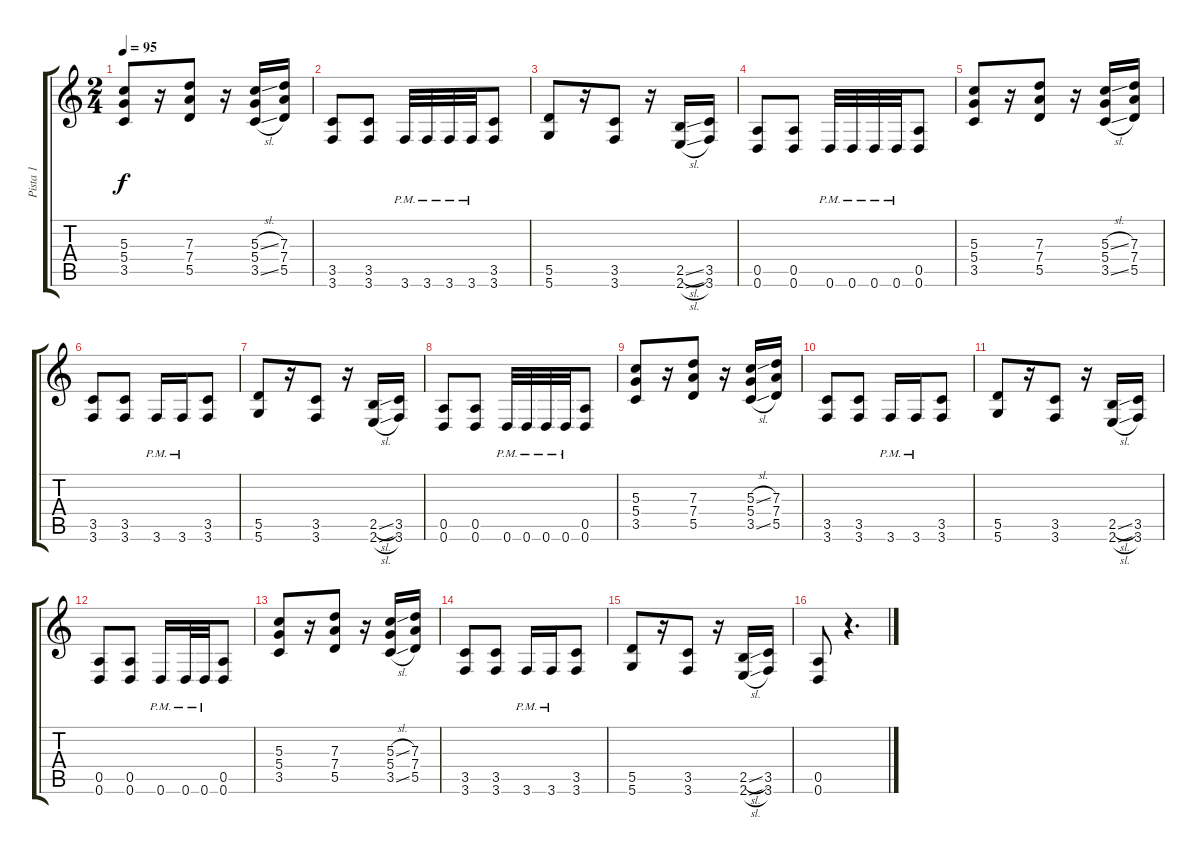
\track ("Pista 1" "Pista 1") {instrument distortionguitar}
\staff {score tabs}
\tuning (E4 B3 G3 D3 A2 D2) {hide}
\ts (2 4)
\tempo 95
\clef g2
\ks c
(5.3 5.4 3.5).8{dy f} r.16 (7.3 7.4 5.5).8 r.16 (5.3{sl} 5.4 3.5{sl}).16 (7.3 7.4 5.5).16 |
(3.5 3.6).8 (3.5 3.6).8 3.6{pm}.32 3.6{pm}.32 3.6{pm}.32 3.6{pm}.32 (3.5 3.6).8 |
(5.5 5.6).8 r.16 (3.5 3.6).8 r.16 (2.5{sl} 2.6{sl}).16 (3.5 3.6).16 |
(0.5 0.6).8 (0.5 0.6).8 0.6{pm}.32 0.6{pm}.32 0.6{pm}.32 0.6{pm}.32 (0.5 0.6).8 |
(5.3 5.4 3.5).8 r.16 (7.3 7.4 5.5).8 r.16 (5.3{sl} 5.4 3.5{sl}).16 (7.3 7.4 5.5).16 |
(3.5 3.6).8 (3.5 3.6).8 3.6{pm}.16 3.6{pm}.16 (3.5 3.6).8 |
(5.5 5.6).8 r.16 (3.5 3.6).8 r.16 (2.5{sl} 2.6{sl}).16 (3.5 3.6).16 |
(0.5 0.6).8 (0.5 0.6).8 0.6{pm}.32 0.6{pm}.32 0.6{pm}.32 0.6{pm}.32 (0.5 0.6).8 |
(5.3 5.4 3.5).8 r.16 (7.3 7.4 5.5).8 r.16 (5.3{sl} 5.4 3.5{sl}).16 (7.3 7.4 5.5).16 |
(3.5 3.6).8 (3.5 3.6).8 3.6{pm}.16 3.6{pm}.16 (3.5 3.6).8 |
(5.5 5.6).8 r.16 (3.5 3.6).8 r.16 (2.5{sl} 2.6{sl}).16 (3.5 3.6).16 |
(0.5 0.6).8 (0.5 0.6).8 0.6{pm}.16 0.6{pm}.32 0.6{pm}.32 (0.5 0.6).8 |
(5.3 5.4 3.5).8 r.16 (7.3 7.4 5.5).8 r.16 (5.3{sl} 5.4 3.5{sl}).16 (7.3 7.4 5.5).16 |
(3.5 3.6).8 (3.5 3.6).8 3.6{pm}.16 3.6{pm}.16 (3.5 3.6).8 |
(5.5 5.6).8 r.16 (3.5 3.6).8 r.16 (2.5{sl} 2.6{sl}).16 (3.5 3.6).16 |
(0.5 0.6).8 r.4{d}
